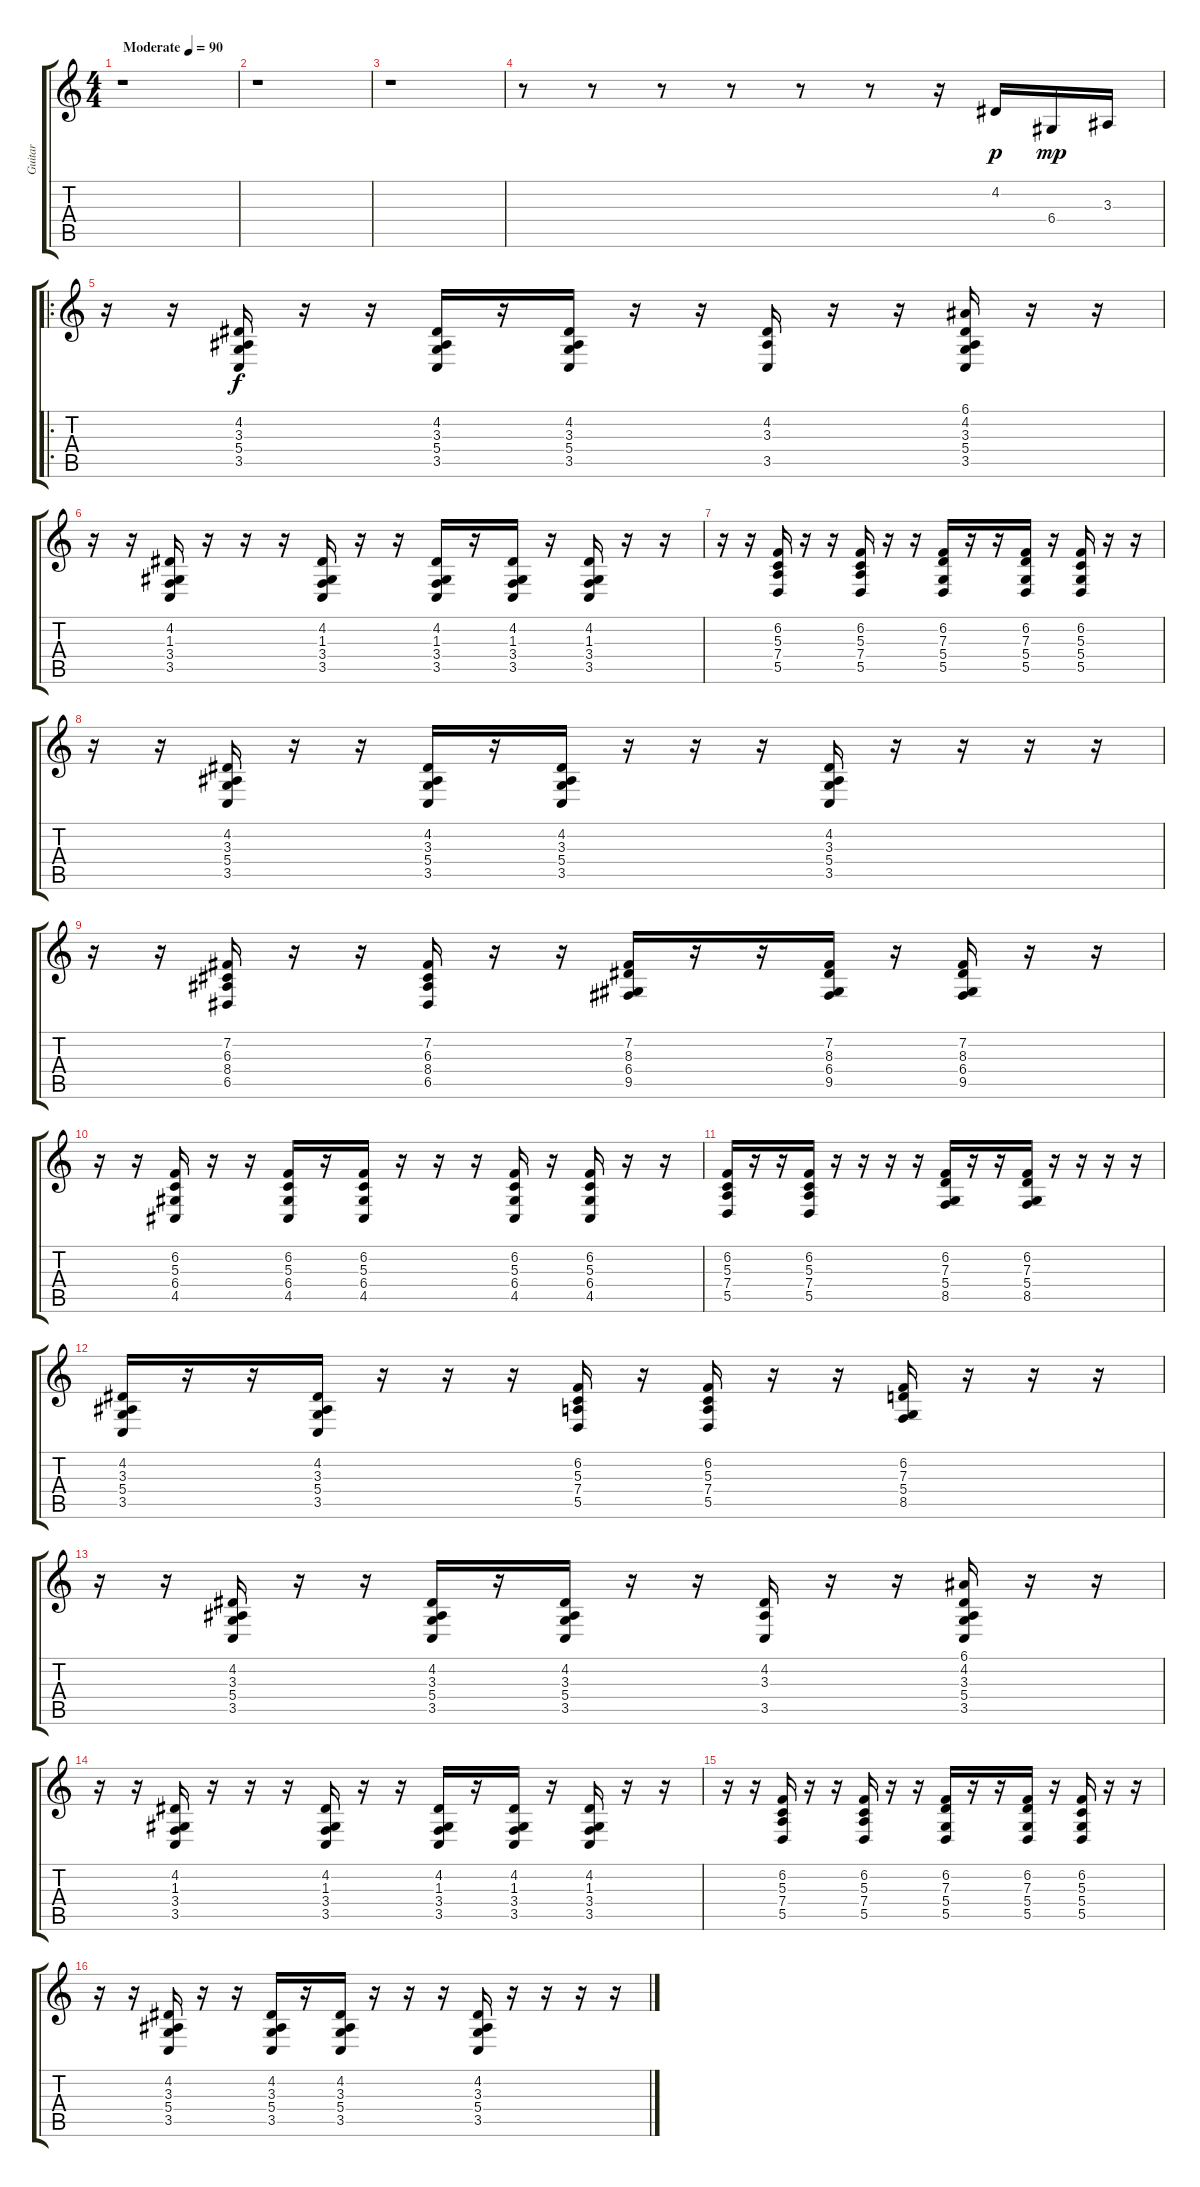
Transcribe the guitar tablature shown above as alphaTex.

\track ("Guitar" "Guitar") {instrument brightacousticpiano}
\staff {score tabs}
\tuning (E4 B3 G3 D3 A2 E2) {hide}
\ts (4 4)
\tempo (90 "Moderate")
\clef g2
\ks c
r.1{dy p instrument brightacousticpiano} |
r.1 |
r.1 |
r.8 r.8 r.8 r.8 r.8 r.8 r.16 4.2.16 6.4.16{dy mp} 3.3.16 |
\ro
r.16 r.16 (4.2 3.3 5.4 3.5).16{dy f} r.16 r.16 (4.2 3.3 5.4 3.5).16 r.16 (4.2 3.3 5.4 3.5).16 r.16 r.16 (4.2 3.3 3.5).16 r.16 r.16 (6.1 4.2 3.3 5.4 3.5).16 r.16 r.16 |
r.16 r.16 (4.2 1.3 3.4 3.5).16 r.16 r.16 r.16 (4.2 1.3 3.4 3.5).16 r.16 r.16 (4.2 1.3 3.4 3.5).16 r.16 (4.2 1.3 3.4 3.5).16 r.16 (4.2 1.3 3.4 3.5).16 r.16 r.16 |
r.16 r.16 (6.2 5.3 7.4 5.5).16 r.16 r.16 (6.2 5.3 7.4 5.5).16 r.16 r.16 (6.2 7.3 5.4 5.5).16 r.16 r.16 (6.2 7.3 5.4 5.5).16 r.16 (6.2 5.3 5.4 5.5).16 r.16 r.16 |
r.16 r.16 (4.2 3.3 5.4 3.5).16 r.16 r.16 (4.2 3.3 5.4 3.5).16 r.16 (4.2 3.3 5.4 3.5).16 r.16 r.16 r.16 (4.2 3.3 5.4 3.5).16 r.16 r.16 r.16 r.16 |
r.16 r.16 (7.2 6.3 8.4 6.5).16 r.16 r.16 (7.2 6.3 8.4 6.5).16 r.16 r.16 (7.2 8.3 6.4 9.5).16 r.16 r.16 (7.2 8.3 6.4 9.5).16 r.16 (7.2 8.3 6.4 9.5).16 r.16 r.16 |
r.16 r.16 (6.2 5.3 6.4 4.5).16 r.16 r.16 (6.2 5.3 6.4 4.5).16 r.16 (6.2 5.3 6.4 4.5).16 r.16 r.16 r.16 (6.2 5.3 6.4 4.5).16 r.16 (6.2 5.3 6.4 4.5).16 r.16 r.16 |
(6.2 5.3 7.4 5.5).16 r.16 r.16 (6.2 5.3 7.4 5.5).16 r.16 r.16 r.16 r.16 (6.2 7.3 5.4 8.5).16 r.16 r.16 (6.2 7.3 5.4 8.5).16 r.16 r.16 r.16 r.16 |
(4.2 3.3 5.4 3.5).16 r.16 r.16 (4.2 3.3 5.4 3.5).16 r.16 r.16 r.16 (6.2 5.3 7.4 5.5).16 r.16 (6.2 5.3 7.4 5.5).16 r.16 r.16 (6.2 7.3 5.4 8.5).16 r.16 r.16 r.16 |
r.16 r.16 (4.2 3.3 5.4 3.5).16 r.16 r.16 (4.2 3.3 5.4 3.5).16 r.16 (4.2 3.3 5.4 3.5).16 r.16 r.16 (4.2 3.3 3.5).16 r.16 r.16 (6.1 4.2 3.3 5.4 3.5).16 r.16 r.16 |
r.16 r.16 (4.2 1.3 3.4 3.5).16 r.16 r.16 r.16 (4.2 1.3 3.4 3.5).16 r.16 r.16 (4.2 1.3 3.4 3.5).16 r.16 (4.2 1.3 3.4 3.5).16 r.16 (4.2 1.3 3.4 3.5).16 r.16 r.16 |
r.16 r.16 (6.2 5.3 7.4 5.5).16 r.16 r.16 (6.2 5.3 7.4 5.5).16 r.16 r.16 (6.2 7.3 5.4 5.5).16 r.16 r.16 (6.2 7.3 5.4 5.5).16 r.16 (6.2 5.3 5.4 5.5).16 r.16 r.16 |
r.16 r.16 (4.2 3.3 5.4 3.5).16 r.16 r.16 (4.2 3.3 5.4 3.5).16 r.16 (4.2 3.3 5.4 3.5).16 r.16 r.16 r.16 (4.2 3.3 5.4 3.5).16 r.16 r.16 r.16 r.16
